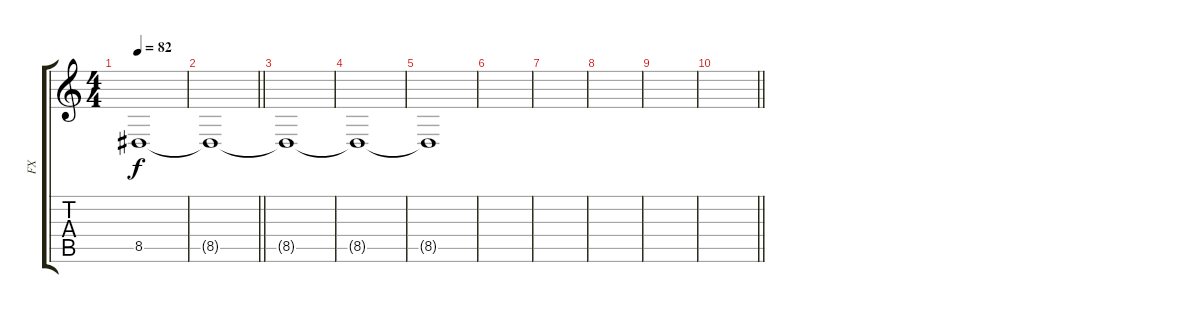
\track ("FX" "FX") {instrument stringensemble1}
\staff {score tabs}
\tuning (D4 A3 F3 C3 G2 C2) {hide}
\ts (4 4)
\tempo 82
\clef g2
\ks c
8.5.1{dy f volume 2} |
\barLineRight lightlight
8.5{t}.1 |
8.5{t}.1 |
8.5{t}.1 |
8.5{t}.1 |
|
|
|
|
\barLineRight lightlight
